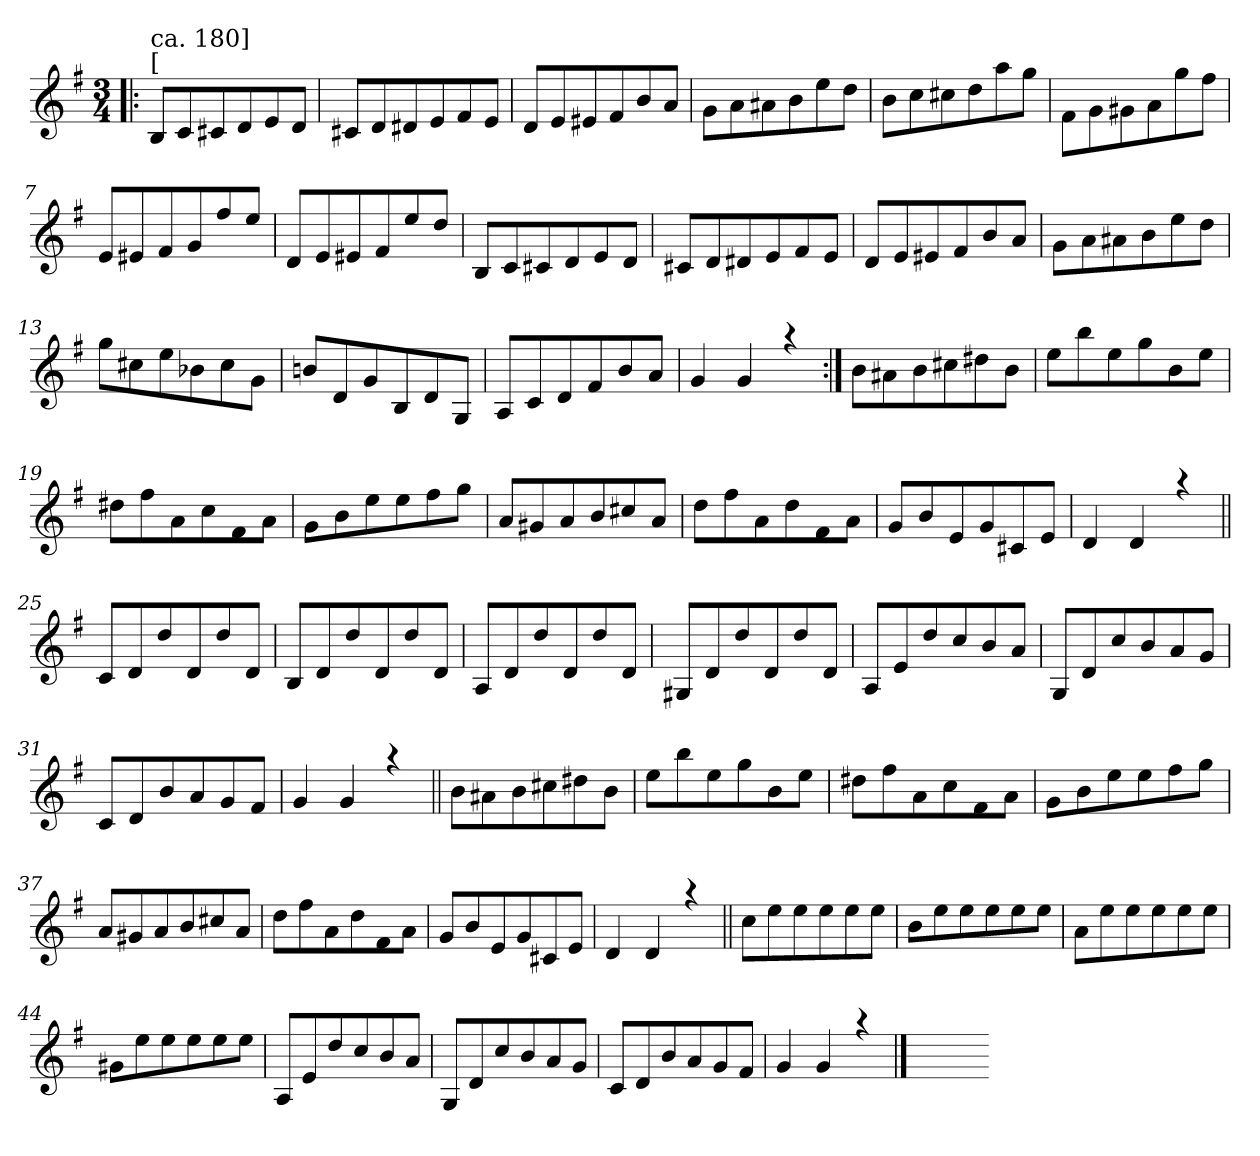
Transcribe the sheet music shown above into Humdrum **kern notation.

**kern
*part1
*staff1
*clefG2
*k[f#]
*G:
*M3/4
=1!|:
*^
!LO:TX:a:t=[	!
!LO:TX:a:t=ca. 180]	!
8B/L	2.ryy
8c/	.
8c#X/	.
8d/	.
8e/	.
8d/J	.
=2	=2
8c#X/L	2.ryy
8d/	.
8d#X/	.
8e/	.
8f#/	.
8e/J	.
=3	=3
8d/L	2.ryy
8e/	.
8e#X/	.
8f#/	.
8b/	.
8a/J	.
=4	=4
8g\L	2.ryy
8a\	.
8a#X\	.
8b\	.
8ee\	.
8dd\J	.
!!LO:LB:g=z	!!
=5	=5
8b\L	2.ryy
8cc\	.
8cc#X\	.
8dd\	.
8aa\	.
8gg\J	.
=6	=6
8f#\L	2.ryy
8g\	.
8g#X\	.
8a\	.
8gg\	.
8ff#\J	.
=7	=7
8e/L	2.ryy
8e#X/	.
8f#/	.
8g/	.
8ff#/	.
8ee/J	.
=8	=8
8d/L	2.ryy
8e/	.
8e#X/	.
8f#/	.
8ee/	.
8dd/J	.
!!LO:LB:g=z	!!
=9	=9
8B/L	2.ryy
8c/	.
8c#X/	.
8d/	.
8e/	.
8d/J	.
=10	=10
8c#X/L	2.ryy
8d/	.
8d#X/	.
8e/	.
8f#/	.
8e/J	.
=11	=11
8d/L	2.ryy
8e/	.
8e#X/	.
8f#/	.
8b/	.
8a/J	.
=12	=12
8g\L	2.ryy
8a\	.
8a#X\	.
8b\	.
8ee\	.
8dd\J	.
!!LO:LB:g=z	!!
=13	=13
8gg\L	2.ryy
8cc#X\	.
8ee\	.
8b-X\	.
8cc#\	.
8g\J	.
=14	=14
8bn/L	2.ryy
8d/	.
8g/	.
8B/	.
8d/	.
8G/J	.
=15	=15
8A/L	2.ryy
8c/	.
8d/	.
8f#/	.
8b/	.
8a/J	.
=16	=16
4g/	2.ryy
4g/	.
4raa	.
!!LO:LB:g=z	!!
=17:|!	=17:|!
8b\L	2.ryy
8a#X\	.
8b\	.
8cc#X\	.
8dd#X\	.
8b\J	.
=18	=18
8ee\L	2.ryy
8bb\	.
8ee\	.
8gg\	.
8b\	.
8ee\J	.
=19	=19
8dd#X\L	2.ryy
8ff#\	.
8a\	.
8cc\	.
8f#\	.
8a\J	.
=20	=20
8g\L	2.ryy
8b\	.
8ee\	.
8ee\	.
8ff#\	.
8gg\J	.
!!LO:LB:g=z	!!
=21	=21
8a/L	2.ryy
8g#X/	.
8a/	.
8b/	.
8cc#X/	.
8a/J	.
=22	=22
8dd\L	2.ryy
8ff#\	.
8a\	.
8dd\	.
8f#\	.
8a\J	.
=23	=23
8g/L	2ryy
8b/	.
8e/	.
8g/	.
8c#X/	4ryy
8e/J	.
=24	=24
4d/	2.ryy
4d/	.
4raa	.
!!LO:LB:g=z	!!
=25||	=25||
8c/L	2.ryy
8d/	.
8dd/	.
8d/	.
8dd/	.
8d/J	.
=26	=26
8B/L	2.ryy
8d/	.
8dd/	.
8d/	.
8dd/	.
8d/J	.
=27	=27
8A/L	2.ryy
8d/	.
8dd/	.
8d/	.
8dd/	.
8d/J	.
=28	=28
8G#X/L	2.ryy
8d/	.
8dd/	.
8d/	.
8dd/	.
8d/J	.
!!LO:LB:g=z	!!
=29	=29
8A/L	2.ryy
8e/	.
8dd/	.
8cc/	.
8b/	.
8a/J	.
=30	=30
8G/L	2.ryy
8d/	.
8cc/	.
8b/	.
8a/	.
8g/J	.
=31	=31
8c/L	2.ryy
8d/	.
8b/	.
8a/	.
8g/	.
8f#/J	.
=32	=32
4g/	2.ryy
4g/	.
4raa	.
!!LO:PB:g=z	!!
=33||	=33||
8b\L	2.ryy
8a#X\	.
8b\	.
8cc#X\	.
8dd#X\	.
8b\J	.
=34	=34
8ee\L	2.ryy
8bb\	.
8ee\	.
8gg\	.
8b\	.
8ee\J	.
=35	=35
8dd#X\L	2.ryy
8ff#\	.
8a\	.
8cc\	.
8f#\	.
8a\J	.
=36	=36
8g\L	2.ryy
8b\	.
8ee\	.
8ee\	.
8ff#\	.
8gg\J	.
!!LO:LB:g=z	!!
=37	=37
8a/L	2.ryy
8g#X/	.
8a/	.
8b/	.
8cc#X/	.
8a/J	.
=38	=38
8dd\L	2.ryy
8ff#\	.
8a\	.
8dd\	.
8f#\	.
8a\J	.
=39	=39
8g/L	2ryy
8b/	.
8e/	.
8g/	.
8c#X/	4ryy
8e/J	.
=40	=40
4d/	2.ryy
4d/	.
4raa	.
!!LO:LB:g=z	!!
=41||	=41||
8cc\L	2.ryy
8ee\	.
8ee\	.
8ee\	.
8ee\	.
8ee\J	.
=42	=42
8b\L	2.ryy
8ee\	.
8ee\	.
8ee\	.
8ee\	.
8ee\J	.
=43	=43
8a\L	2.ryy
8ee\	.
8ee\	.
8ee\	.
8ee\	.
8ee\J	.
=44	=44
8g#X\L	2.ryy
8ee\	.
8ee\	.
8ee\	.
8ee\	.
8ee\J	.
!!LO:LB:g=z	!!
=45	=45
8A/L	2.ryy
8e/	.
8dd/	.
8cc/	.
8b/	.
8a/J	.
=46	=46
8G/L	2.ryy
8d/	.
8cc/	.
8b/	.
8a/	.
8g/J	.
=47	=47
8c/L	2.ryy
8d/	.
8b/	.
8a/	.
8g/	.
8f#/J	.
=48	=48
4g/	2.ryy
4g/	.
4raa	.
*v	*v
==49
*stria0
2.ryy
=-
*-
